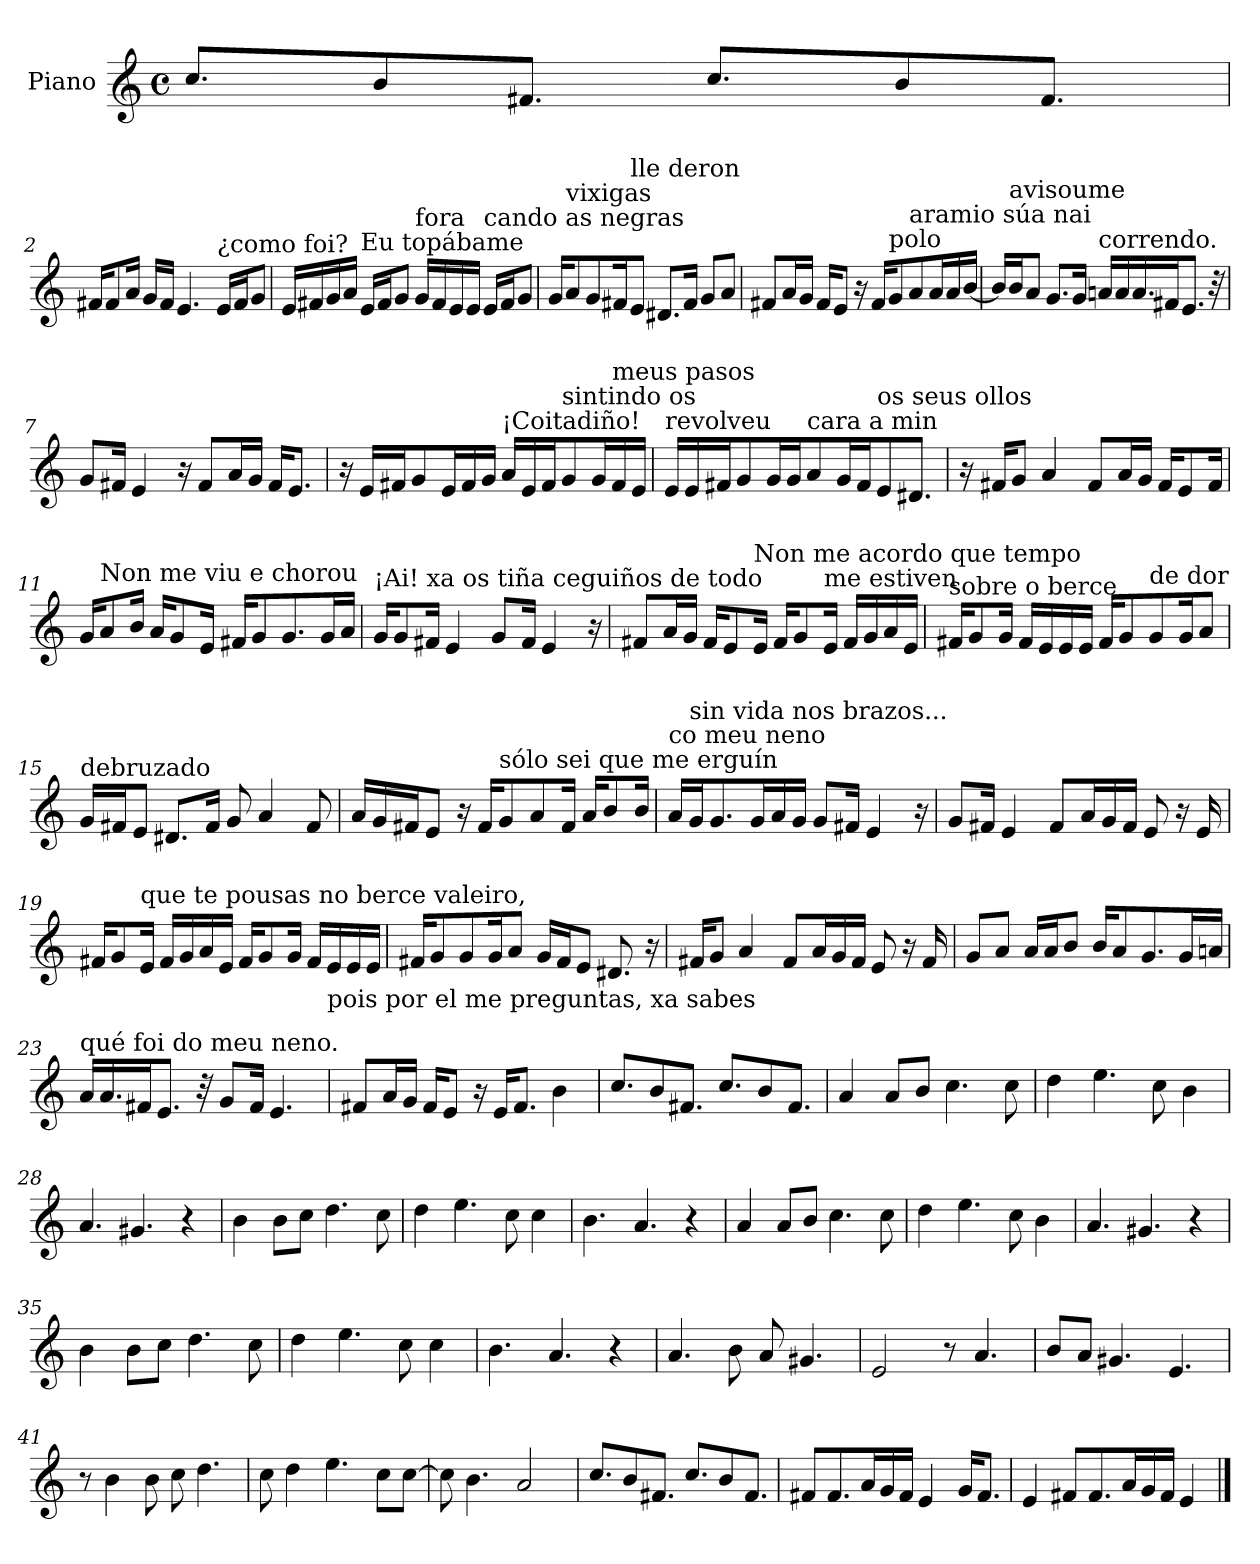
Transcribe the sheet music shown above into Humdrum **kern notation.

**kern
*part1
*staff1
*I"Piano
*I'Pno
*clefG2
*k[]
*M4/4
*met(c)
*MM75
=1
8.cc/L
8b/
8.f#X/J
8.cc/L
8b/
8.f#/J
=2
16f#X/KL
8f#/
16a/Jk
16g/LL
16f#/JJ
4.e/
!LO:TX:a:t=¿como foi?
16e/LL
16f#/J
8g/J
=3
16e/LL
16f#X/
16g/
16a/JJ
!LO:TX:a:t=Eu topábame
16e/LL
16f#/J
8g/J
!LO:TX:a:t=fora
16g/LL
16f#/
16e/
16e/JJ
!LO:TX:a:t=cando as     negras
16e/LL
16f#/J
8g/J
=4
16g/KL
!LO:TX:a:t=vixigas
8a/
8g/
16f#X/K
!LO:TX:a:t=lle                         deron
8e/J
8.d#X/L
16f#/Jk
8g/L
8a/J
!!LO:LB:g=z
=5
8f#X/L
16a/L
16g/JJ
16f#/KL
8e/J
16r
16f#/KL
!LO:TX:a:t=polo
8g/
!LO:TX:a:t=aramio        súa           nai
8a/
16a/L
16a/
[16b/JJ
=6
16b/LL]
!LO:TX:a:t=avisoume
16b/J
8a/J
8.g/L
16g/Jk
!LO:TX:a:t=correndo.
16an/LL
16a/
16.a/
16f#X/J
8.e/J
32r
=7
8g/L
16f#X/Jk
4e/
16r
8f#/L
16a/L
16g/JJ
16f#/KL
8.e/J
!!LO:LB:g=z
=8
16r
16e/LL
16f#X/J
8g/
16e/L
16f#/
16g/JJ
!LO:TX:a:t=¡Coitadiño!
16a/LL
16e/
16f#/J
!LO:TX:a:t=sintindo os
8g/
16g/L
!LO:TX:a:t=meus pasos
16f#/
16e/JJ
=9
!LO:TX:a:t=revolveu
16e/LL
16e/
16f#X/J
8g/
16g/L
16g/J
!LO:TX:a:t=cara a min
8a/
16g/L
16f#/J
!LO:TX:a:t=os seus          ollos
8e/
8.d#X/J
=10
16r
16f#X/KL
8g/J
4a/
8f#/L
16a/L
16g/JJ
16f#/KL
8e/
16f#/Jk
!!LO:LB:g=z
=11
16g/KL
!LO:TX:a:t=Non me viu        e chorou
8a/
16b/Jk
16a/KL
8g/
16e/Jk
16f#X/KL
8g/
8.g/
16g/L
16a/JJ
=12
!LO:TX:a:t=¡Ai!     xa os tiña      ceguiños           de todo
16g/KL
8g/
16f#X/Jk
4e/
8g/L
16f#/Jk
4e/
16r
=13
8f#X/L
16a/L
16g/JJ
16f#/KL
8e/
!LO:TX:a:t=Non me acordo que tempo
16e/Jk
16f#/KL
8g/
!LO:TX:a:t=me estiven
16e/Jk
16f#/LL
16g/
16a/
16e/JJ
=14
!LO:TX:a:t=sobre o berce
16f#X/KL
8g/
16g/Jk
16f#/LL
16e/
16e/
16e/JJ
16f#/KL
8g/
!LO:TX:a:t=de dor
8g/
16g/K
8a/J
!!LO:LB:g=z
=15
!LO:TX:a:t=debruzado
16g/LL
16f#X/J
8e/J
8.d#X/L
16f#/Jk
8g/
4a/
8f#/
=16
16a/LL
16g/
16f#X/J
8e/J
16r
16f#/KL
!LO:TX:a:t=sólo sei          que me erguín
8g/
8a/
16f#/Jk
16a/KL
8b/
16b/Jk
=17
!LO:TX:a:t=co meu neno
16a/LL
!LO:TX:a:t=sin    vida    nos brazos...
16g/J
8.g/
16g/L
16a/
16g/JJ
8g/L
16f#X/Jk
4e/
16r
!!LO:LB:g=z
=18
8g/L
16f#X/Jk
4e/
8f#/L
16a/L
16g/
16f#/JJ
8e/
16r
16e/
=19
16f#X/KL
8g/
!LO:TX:a:t=que te pousas    no    berce               valeiro,
16e/Jk
16f#/LL
16g/
16a/
16e/JJ
16f#/KL
8g/
16g/Jk
16f#/LL
!LO:TX:b:t=pois por el          me preguntas,          xa sabes
16e/
16e/
16e/JJ
=20
16f#X/KL
8g/
8g/
16g/K
8a/J
16g/LL
16f#/J
8e/J
8.d#X/
16r
!!LO:LB:g=z
=21
16f#X/KL
8g/J
4a/
8f#/L
16a/L
16g/
16f#/JJ
8e/
16r
16f#/
=22
8g/L
8a/J
16a/LL
16a/J
8b/J
16b/KL
8a/
8.g/
16g/L
16an/JJ
=23
!LO:TX:a:t=qué foi do meu neno.
16a/LL
16.a/
16f#X/J
8.e/J
32r
8g/L
16f#/Jk
4.e/
=24
8f#X/L
16a/L
16g/JJ
16f#/KL
8e/J
16r
16e/KL
8.f#/J
4b\
!!LO:LB:g=z
=25
8.cc/L
8b/
8.f#X/J
8.cc/L
8b/
8.f#/J
=26
*MM150
4a/
8a/L
8b/J
4.cc\
8cc\
=27
4dd\
4.ee\
8cc\
4b\
=28
4.a/
4.g#X/
4r
=29
4b\
8b\L
8cc\J
4.dd\
8cc\
=30
4dd\
4.ee\
8cc\
4cc\
=31
4.b\
4.a/
4r
!!LO:LB:g=z
=32
4a/
8a/L
8b/J
4.cc\
8cc\
=33
4dd\
4.ee\
8cc\
4b\
=34
4.a/
4.g#X/
4r
=35
4b\
8b\L
8cc\J
4.dd\
8cc\
=36
4dd\
4.ee\
8cc\
4cc\
=37
4.b\
4.a/
4r
=38
4.a/
8b\
8a/
4.g#X/
=39
2e/
8r
4.a/
!!LO:LB:g=z
=40
8b/L
8a/J
4.g#X/
4.e/
=41
8r
4b\
8b\
8cc\
4.dd\
=42
8cc\
4dd\
4.ee\
8cc\L
[8cc\J
=43
8cc\]
4.b\
2a/
=44
*MM75
8.cc/L
8b/
8.f#X/J
8.cc/L
8b/
8.f#/J
=45
8f#X/L
8.f#/
16a/L
16g/
16f#/JJ
4e/
16g/KL
8.f#/J
!!LO:PB:g=z
=46
4e/
8f#X/L
8.f#/
16a/L
16g/
16f#/JJ
4e/
==
*-
